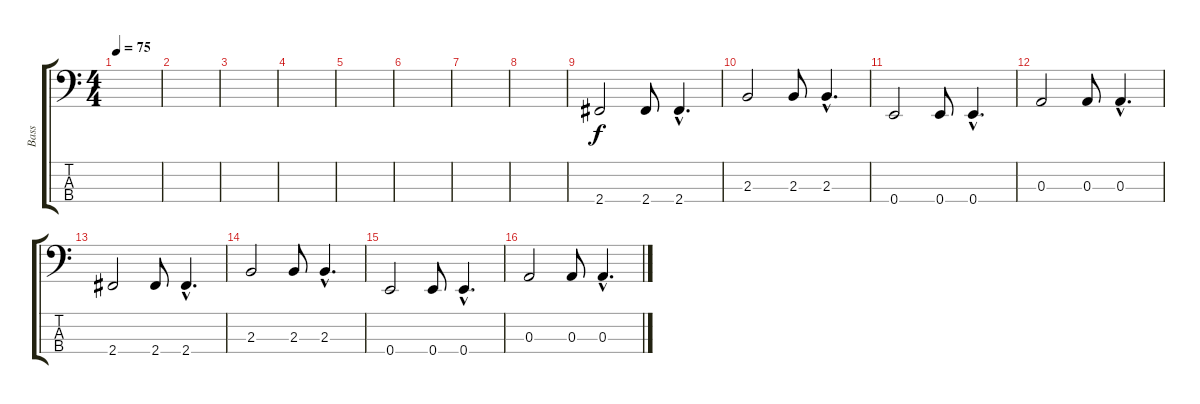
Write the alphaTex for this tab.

\track ("Bass" "Bass") {instrument electricbassfinger}
\staff {score tabs}
\tuning (G2 D2 A1 E1) {hide}
\ts (4 4)
\tempo 75
\clef f4
\ks c
|
|
|
|
|
|
|
|
2.4.2 2.4.8 2.4{hac}.4{d} |
2.3.2 2.3.8 2.3{hac}.4{d} |
0.4.2 0.4.8 0.4{hac}.4{d} |
0.3.2 0.3.8 0.3{hac}.4{d} |
2.4.2 2.4.8 2.4{hac}.4{d} |
2.3.2 2.3.8 2.3{hac}.4{d} |
0.4.2 0.4.8 0.4{hac}.4{d} |
0.3.2 0.3.8 0.3{hac}.4{d}
